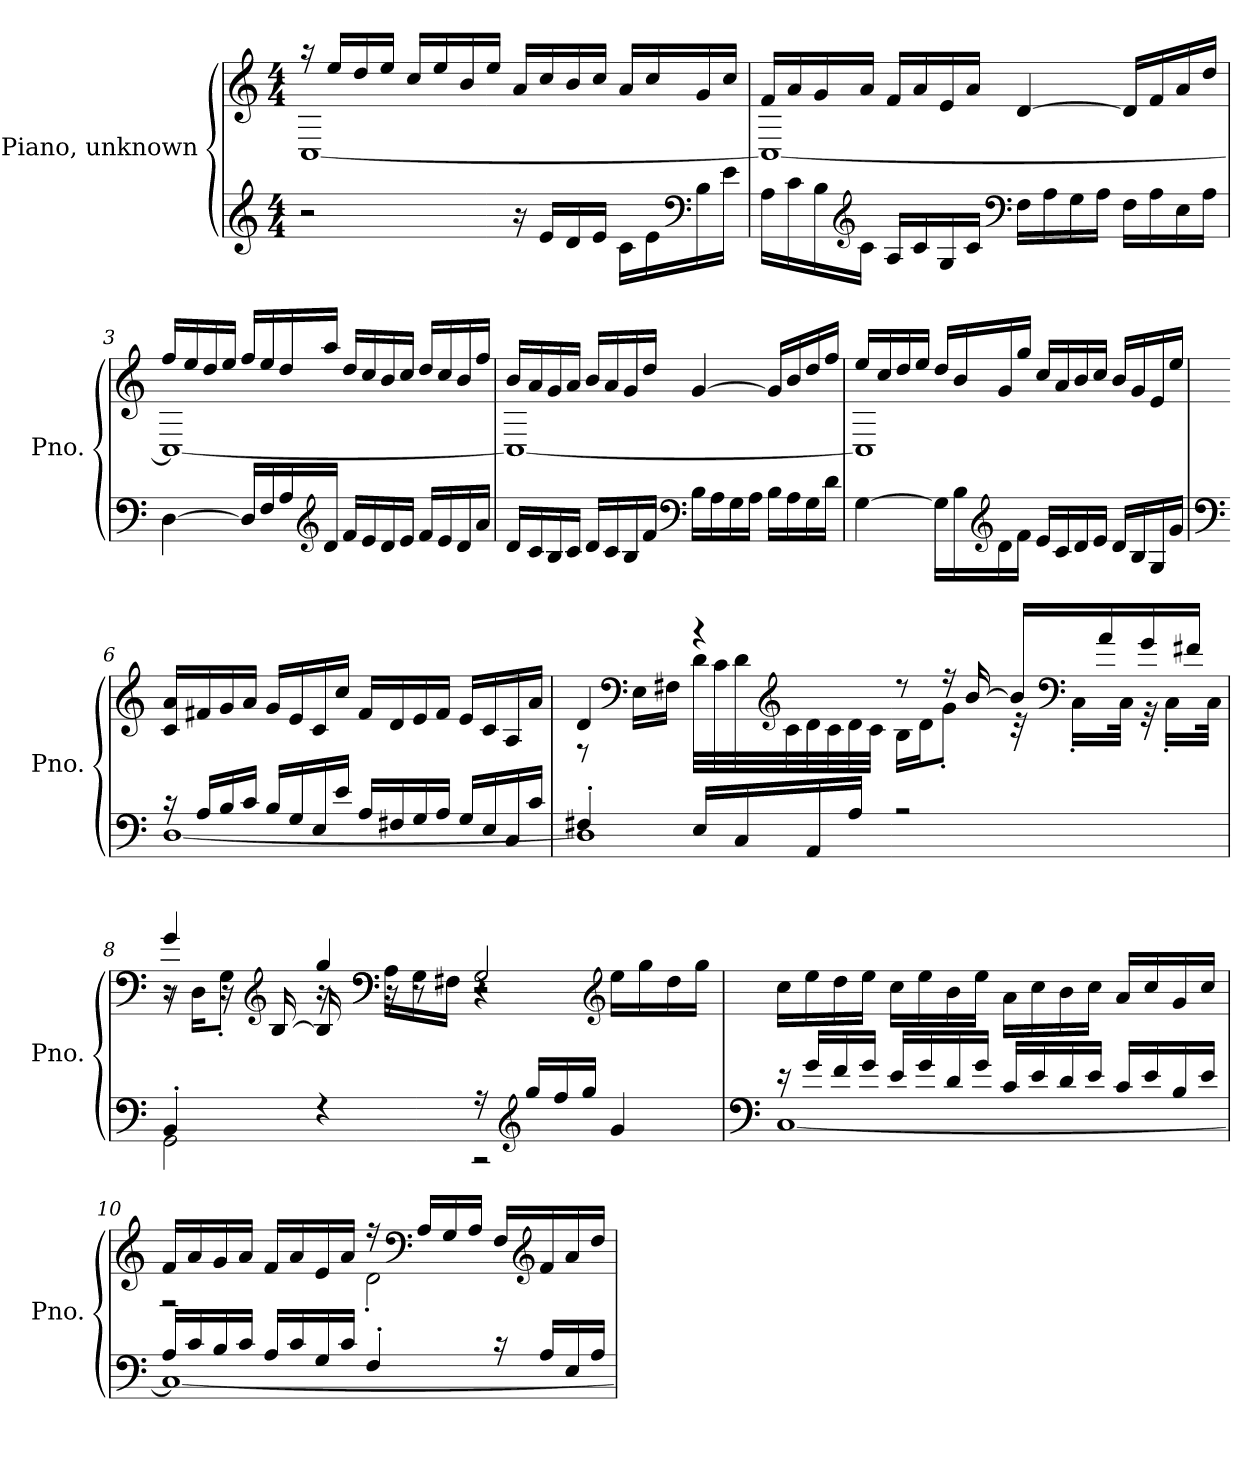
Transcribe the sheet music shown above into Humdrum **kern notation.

**kern	**kern
*part1	*part1
*staff2	*staff1
*I"Piano, unknown	*
*I'Pno.	*
*clefG2	*clefG2
*k[]	*k[]
*M4/4	*M4/4
*MM120	*MM120
=1	=1
*	*^
2r	16r	[1C
.	16ee/LL	.
.	16dd/	.
.	16ee/JJ	.
.	16cc/LL	.
.	16ee/	.
.	16b/	.
.	16ee/JJ	.
16r	16a/LL	.
16e/LL	16cc/	.
16d/	16b/	.
16e/JJ	16cc/JJ	.
16c\LL	16a/LL	.
16e\	16cc/	.
*clefF4	*	*
16B\	16g/	.
16e\JJ	16cc/JJ	.
=2	=2	=2
16A\LL	16f/LL	1C_
16c\	16a/	.
16B\	16g/	.
*clefG2	*	*
16c\JJ	16a/JJ	.
16A/LL	16f/LL	.
16c/	16a/	.
16G/	16e/	.
16c/JJ	16a/JJ	.
*clefF4	*	*
16F\LL	[4d/	.
16A\	.	.
16G\	.	.
16A\JJ	.	.
16F\LL	16d/LL]	.
16A\	16f/	.
16E\	16a/	.
16A\JJ	16dd/JJ	.
!!LO:LB:g=z	!!
=3	=3	=3
[4D\	16ff/LL	1C_
.	16ee/	.
.	16dd/	.
.	16ee/JJ	.
16D/LL]	16ff/LL	.
16F/	16ee/	.
16A/	16dd/	.
*clefG2	*	*
16d/JJ	16aa/JJ	.
16f/LL	16dd/LL	.
16e/	16cc/	.
16d/	16b/	.
16e/JJ	16cc/JJ	.
16f/LL	16dd/LL	.
16e/	16cc/	.
16d/	16b/	.
16a/JJ	16ff/JJ	.
=4	=4	=4
16d/LL	16b/LL	1C_
16c/	16a/	.
16B/	16g/	.
16c/JJ	16a/JJ	.
16d/LL	16b/LL	.
16c/	16a/	.
16B/	16g/	.
16f/JJ	16dd/JJ	.
*clefF4	*	*
16B\LL	[4g/	.
16A\	.	.
16G\	.	.
16A\JJ	.	.
16B\LL	16g/LL]	.
16A\	16b/	.
16G\	16dd/	.
16d\JJ	16ff/JJ	.
!!LO:LB:g=z	!!
=5	=5	=5
[4G\	16ee/LL	1C]
.	16cc/	.
.	16dd/	.
.	16ee/JJ	.
16G\LL]	16dd/LL	.
16B\	16b/	.
*clefG2	*	*
16d\	16g/	.
16f\JJ	16gg/JJ	.
16e/LL	16cc/LL	.
16c/	16a/	.
16d/	16b/	.
16e/JJ	16cc/JJ	.
16d/LL	16b/LL	.
16B/	16g/	.
16G/	16e/	.
16g/JJ	16ee/JJ	.
*	*v	*v
=6	=6
*clefF4	*
*^	*
16r	[1D	16c/ 16a/LL
16A/LL	.	16f#X/
16B/	.	16g/
16c/JJ	.	16a/JJ
16B/LL	.	16g/LL
16G/	.	16e/
16E/	.	16c/
16e/JJ	.	16cc/JJ
16A/LL	.	16f#/LL
16F#X/	.	16d/
16G/	.	16e/
16A/JJ	.	16f#/JJ
16G/LL	.	16e/LL
16E/	.	16c/
16C/	.	16A/
16c/JJ	.	16a/JJ
!!LO:LB:g=z
=7	=7	=7
*	*	*^
4F#X'/	1D]	4d/	8r
*	*	*clefF4	*
.	.	.	16E\LL
.	.	.	16F#X\JJ
16E/LL	.	4r	32d\LLL
.	.	.	32c\
16C/	.	.	32d\
*	*	*clefG2	*
.	.	.	32c\
16AA/	.	.	32d\
.	.	.	32c\
16A/JJ	.	.	32d\
.	.	.	32c\JJJ
2r	.	8r	16B\LL
.	.	.	16d\J
.	.	16r	8g'\J
.	.	[16b/	.
.	.	16b/LL]	32r
*	*	*clefF4	*
.	.	.	16C'\LL
.	.	16a/	.
.	.	.	32C\JJk
.	.	16g/	32r
.	.	.	16C'\LL
.	.	16f#X/JJ	.
.	.	.	32C\JJk
!!LO:LB:g=z
=8	=8	=8	=8
*	*	*	*^
4BB'/	2GG\	4g/	16r	8r
.	.	.	16D\KL	.
.	.	.	8G'\J	16r
*	*	*clefG2	*	*
.	.	.	.	[16B/
4r	.	4gg/	16r	16B/]
*	*	*clefF4	*	*
.	.	.	16A\LL	16r
.	.	.	16G\	8r
.	.	.	16F#X\JJ	.
16r	2r	2r	4r	2G/
*clefG2	*	*	*	*
16gg/LL	.	.	.	.
16ff/	.	.	.	.
16gg/JJ	.	.	.	.
*	*	*clefG2	*	*
4g/	.	.	16ee\LL	.
.	.	.	16gg\	.
.	.	.	16dd\	.
.	.	.	16gg\JJ	.
*	*	*v	*v	*v
=9	=9	=9
*clefF4	*	*
16r	[1C	16cc\LL
16g/LL	.	16ee\
16f/	.	16dd\
16g/JJ	.	16ee\JJ
16e/LL	.	16cc\LL
16g/	.	16ee\
16d/	.	16b\
16g/JJ	.	16ee\JJ
16c/LL	.	16a\LL
16e/	.	16cc\
16d/	.	16b\
16e/JJ	.	16cc\JJ
16c/LL	.	16a/LL
16e/	.	16cc/
16B/	.	16g/
16e/JJ	.	16cc/JJ
!!LO:LB:g=z
=10	=10	=10
*	*	*^
16A/LL	1C_	16f/LL	2r
16c/	.	16a/	.
16B/	.	16g/	.
16c/JJ	.	16a/JJ	.
16A/LL	.	16f/LL	.
16c/	.	16a/	.
16G/	.	16e/	.
16c/JJ	.	16a/JJ	.
4F'/	.	16r	2d'\
*	*	*clefF4	*
.	.	16A/LL	.
.	.	16G/	.
.	.	16A/JJ	.
16r	.	16F/LL	.
*	*	*clefG2	*
16A/LL	.	16f/	.
16E/	.	16a/	.
16A/JJ	.	16dd/JJ	.
*v	*v	*	*
*	*v	*v
=	=
*-	*-
